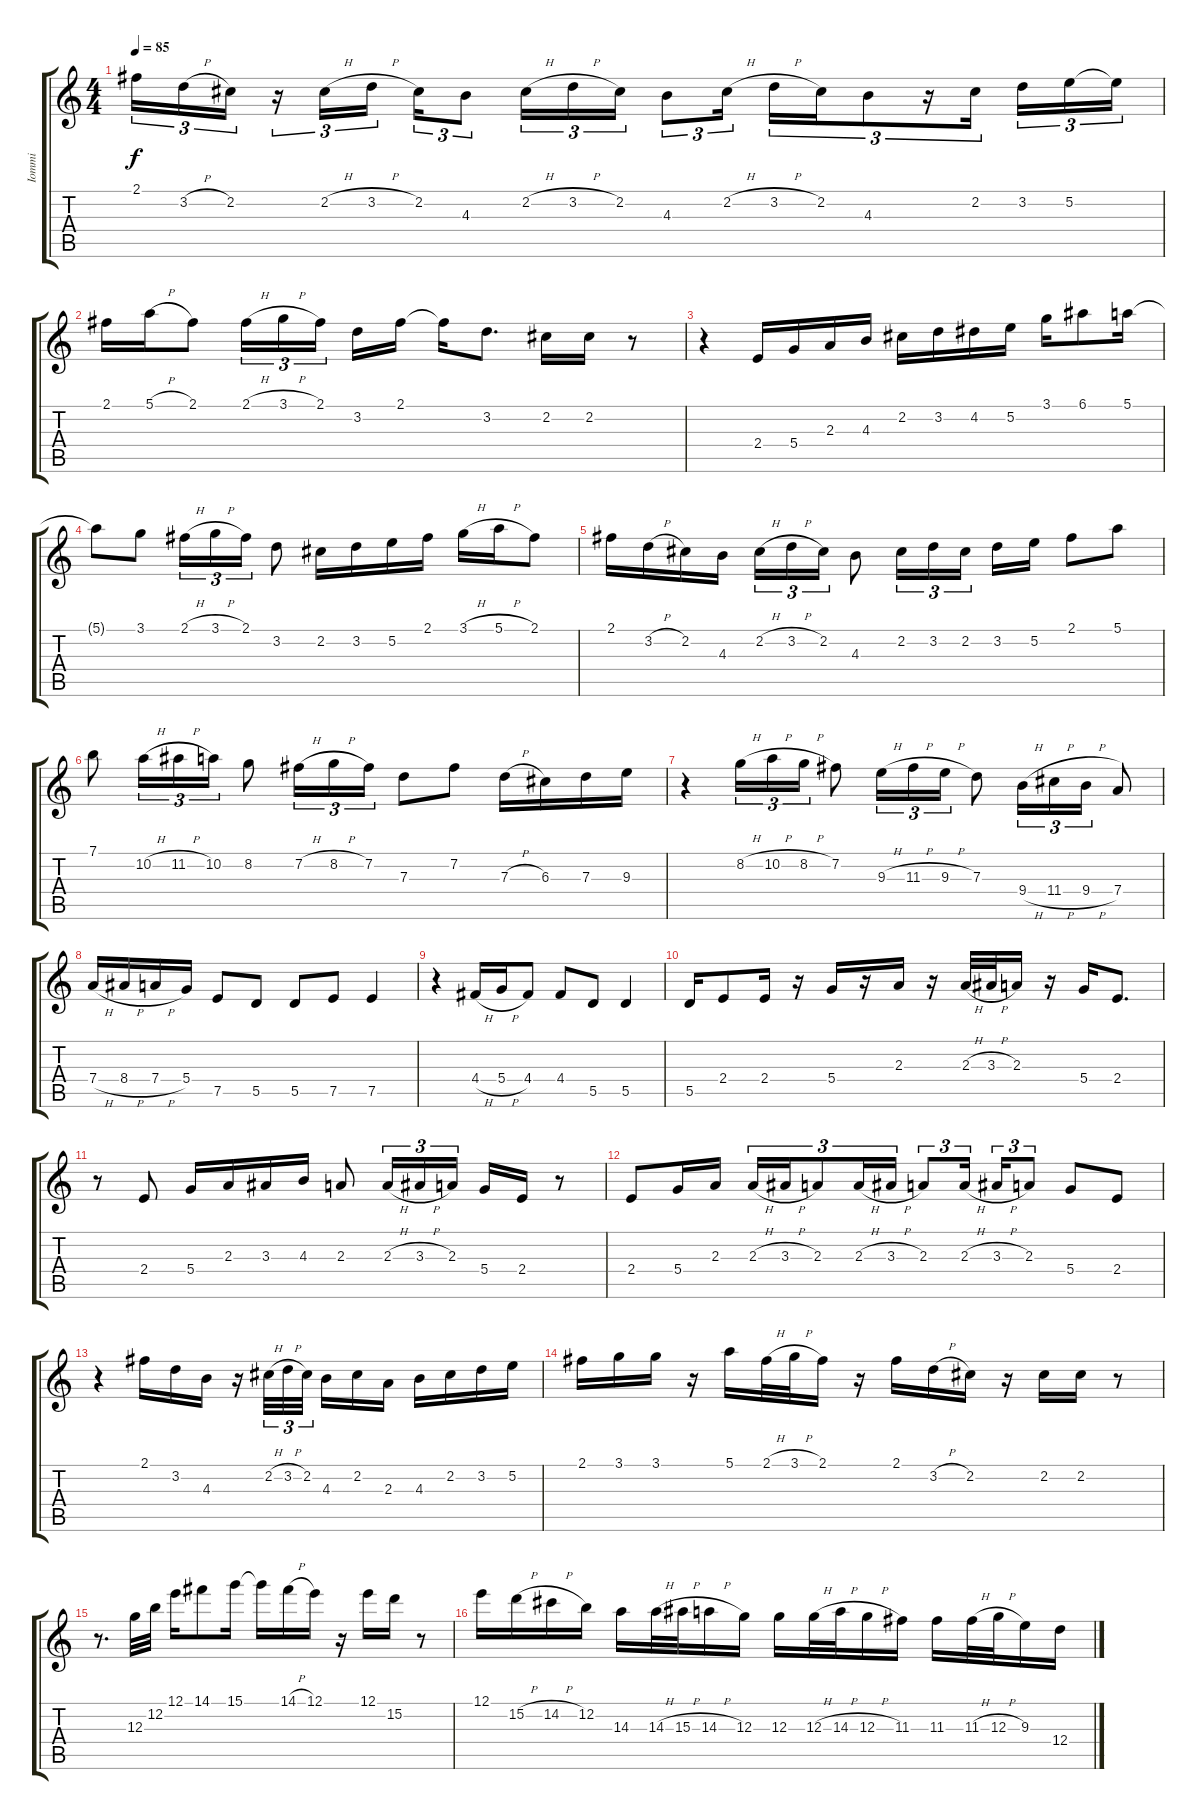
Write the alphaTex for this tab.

\track ("Iommi" "Iommi") {instrument electricguitarjazz}
\staff {score tabs}
\tuning (E4 B3 G3 D3 A2 E2) {hide}
\ts (4 4)
\tempo 85
\clef g2
\ks c
2.1.16{tu (3 2) dy f} 3.2{h}.16{tu (3 2)} 2.2.16{tu (3 2)} r.16{tu (3 2)} 2.2{h}.16{tu (3 2)} 3.2{h}.16{tu (3 2)} 2.2.16{tu (3 2)} 4.3.8{tu (3 2)} 2.2{h}.16{tu (3 2)} 3.2{h}.16{tu (3 2)} 2.2.16{tu (3 2)} 4.3.8{tu (3 2)} 2.2{h}.16{tu (3 2) beam splitsecondary} 3.2{h}.16{tu (3 2)} 2.2.16{tu (3 2)} 4.3.8{tu (3 2)} r.16{tu (3 2)} 2.2.16{tu (3 2) beam splitsecondary} 3.2.16{tu (3 2)} 5.2.16{tu (3 2)} 5.2{t}.16{tu (3 2)} |
2.1.16 5.1{h}.16 2.1.8 2.1{h}.16{tu (3 2)} 3.1{h}.16{tu (3 2)} 2.1.16{tu (3 2) beam splitsecondary} 3.2.16 2.1.16 2.1{t}.16 3.2.8{d} 2.2.16 2.2.16 r.8 |
r.4 2.4.16 5.4.16 2.3.16 4.3.16 2.2.16 3.2.16 4.2.16 5.2.16 3.1.16 6.1.8 5.1.16 |
5.1{t}.8 3.1.8 2.1{h}.16{tu (3 2)} 3.1{h}.16{tu (3 2)} 2.1.16{tu (3 2)} 3.2.8 2.2.16 3.2.16 5.2.16 2.1.16 3.1{h}.16 5.1{h}.16 2.1.8 |
2.1.16 3.2{h}.16 2.2.16 4.3.16 2.2{h}.16{tu (3 2)} 3.2{h}.16{tu (3 2)} 2.2.16{tu (3 2)} 4.3.8 2.2.16{tu (3 2)} 3.2.16{tu (3 2)} 2.2.16{tu (3 2) beam splitsecondary} 3.2.16 5.2.16 2.1.8 5.1.8 |
7.1.8 10.2{h}.16{tu (3 2)} 11.2{h}.16{tu (3 2)} 10.2.16{tu (3 2)} 8.2.8 7.2{h}.16{tu (3 2)} 8.2{h}.16{tu (3 2)} 7.2.16{tu (3 2)} 7.3.8 7.2.8 7.3{h}.16 6.3.16 7.3.16 9.3.16 |
r.4 8.2{h}.16{tu (3 2)} 10.2{h}.16{tu (3 2)} 8.2{h}.16{tu (3 2)} 7.2.8 9.3{h}.16{tu (3 2)} 11.3{h}.16{tu (3 2)} 9.3{h}.16{tu (3 2)} 7.3.8 9.4{h}.16{tu (3 2)} 11.4{h}.16{tu (3 2)} 9.4{h}.16{tu (3 2)} 7.4.8 |
7.4{h}.16 8.4{h}.16 7.4{h}.16 5.4.16 7.5.8 5.5.8 5.5.8 7.5.8 7.5.4 |
r.4 4.4{h}.16 5.4{h}.16 4.4.8 4.4.8 5.5.8 5.5.4 |
5.5.16 2.4.8 2.4.16 r.16 5.4.16 r.16 2.3.16 r.16 2.3{h}.32 3.3{h}.32 2.3.16 r.16 5.4.16 2.4.8{d} |
r.8 2.4.8 5.4.16 2.3.16 3.3.16 4.3.16 2.3.8 2.3{h}.16{tu (3 2)} 3.3{h}.16{tu (3 2)} 2.3.16{tu (3 2)} 5.4.16 2.4.16 r.8 |
2.4.8 5.4.16 2.3.16 2.3{h}.16{tu (3 2)} 3.3{h}.16{tu (3 2)} 2.3.8{tu (3 2)} 2.3{h}.16{tu (3 2)} 3.3{h}.16{tu (3 2)} 2.3.8{tu (3 2)} 2.3{h}.16{tu (3 2) beam splitsecondary} 3.3{h}.16{tu (3 2)} 2.3.8{tu (3 2)} 5.4.8 2.4.8 |
r.4 2.1.16 3.2.16 4.3.16 r.16 2.2{h}.32{tu (3 2)} 3.2{h}.32{tu (3 2)} 2.2.32{tu (3 2) beam splitsecondary} 4.3.16 2.2.16 2.3.16 4.3.16 2.2.16 3.2.16 5.2.16 |
2.1.16 3.1.16 3.1.16 r.16 5.1.16 2.1{h}.32 3.1{h}.32 2.1.16 r.16 2.1.16 3.2{h}.16 2.2.16 r.16 2.2.16 2.2.16 r.8 |
r.8{d} 12.3.32 12.2.32 12.1.16 14.1.8 15.1.16 15.1{t}.16 14.1{h}.16 12.1.16 r.16 12.1.16 15.2.16 r.8 |
12.1.16 15.2{h}.16 14.2{h}.16 12.2.16 14.3.16 14.3{h}.32 15.3{h}.32 14.3{h}.16 12.3.16 12.3.16 12.3{h}.32 14.3{h}.32 12.3{h}.16 11.3.16 11.3.16 11.3{h}.32 12.3{h}.32 9.3.16 12.4.16
